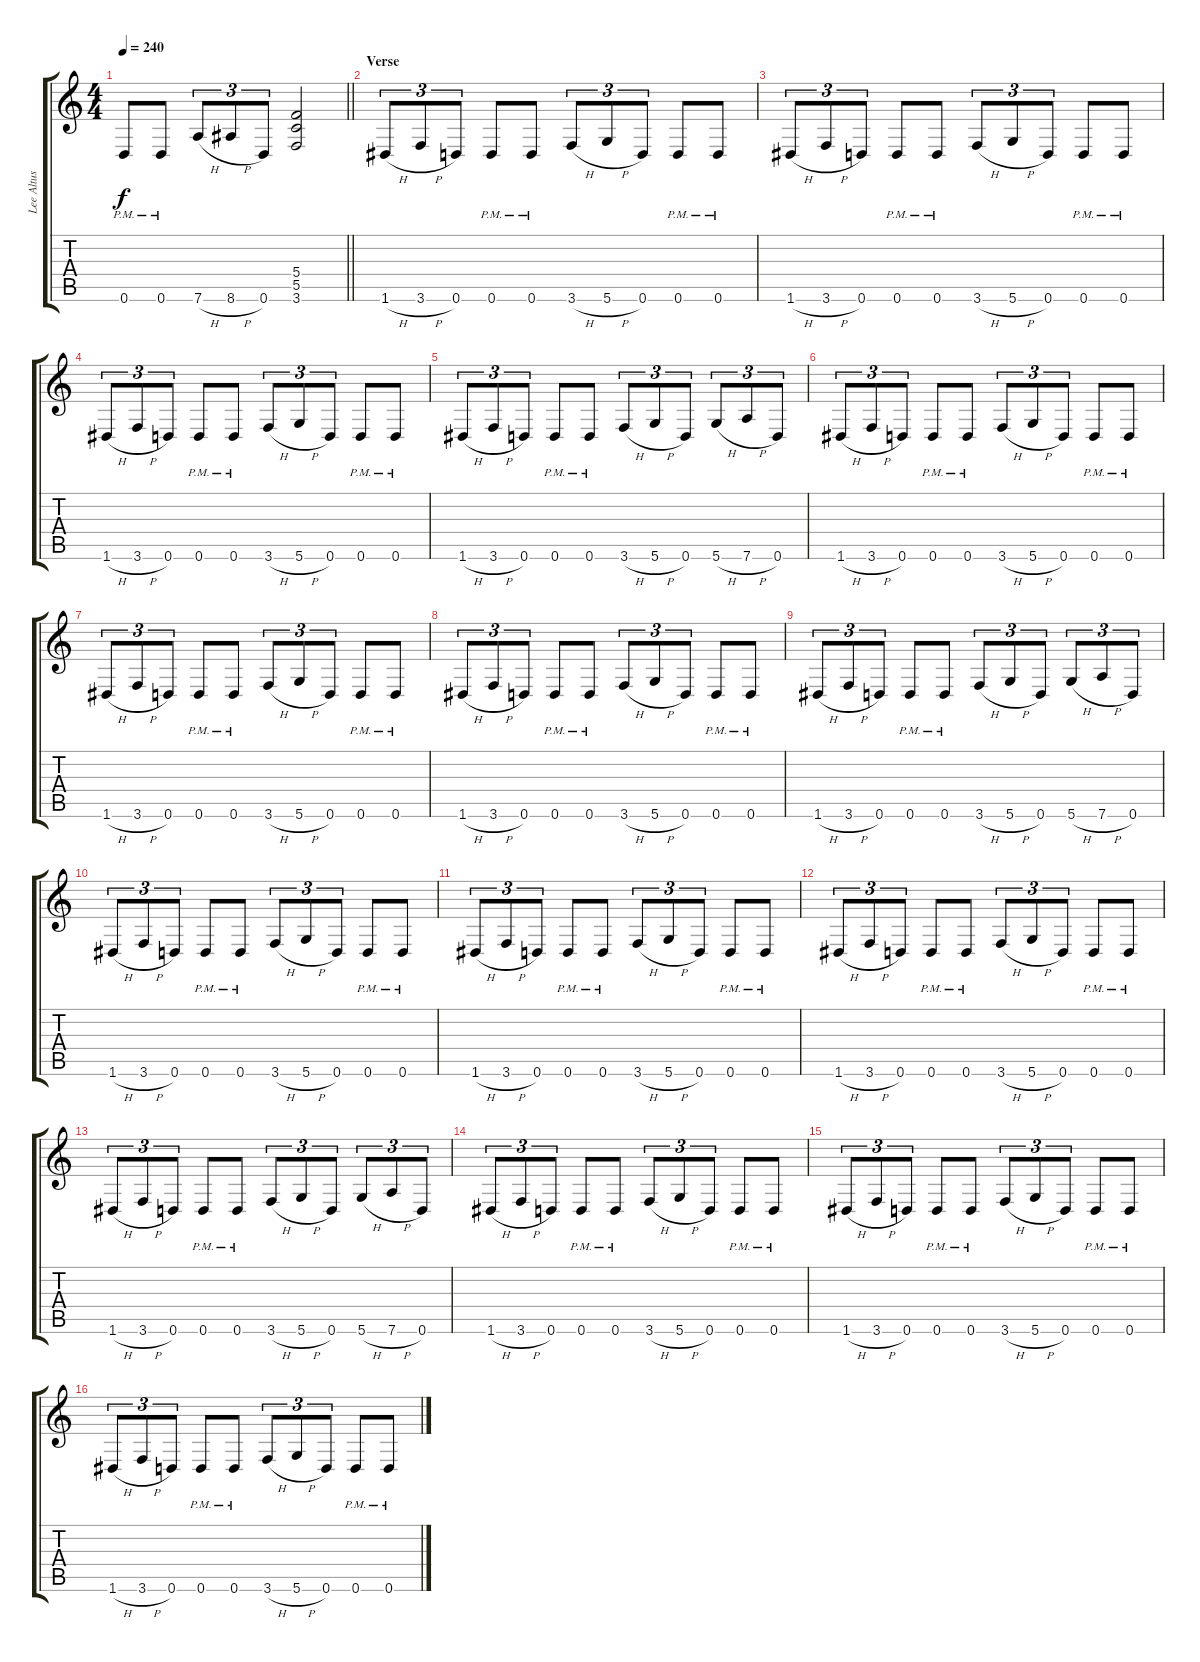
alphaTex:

\track ("Lee Altus" "Lee Altus") {instrument acousticguitarsteel}
\staff {score tabs}
\tuning (D4 A3 F3 C3 G2 D2) {hide}
\ts (4 4)
\tempo 240
\clef g2
\barLineRight lightlight
\ks c
0.6{pm}.8{dy f} 0.6{pm}.8 7.6{h}.8{tu (3 2)} 8.6{h}.8{tu (3 2)} 0.6.8{tu (3 2)} (5.4 5.5 3.6).2 |
\section ("" "Verse")
1.6{h}.8{tu (3 2)} 3.6{h}.8{tu (3 2)} 0.6.8{tu (3 2)} 0.6{pm}.8 0.6{pm}.8 3.6{h}.8{tu (3 2)} 5.6{h}.8{tu (3 2)} 0.6.8{tu (3 2)} 0.6{pm}.8 0.6{pm}.8 |
1.6{h}.8{tu (3 2)} 3.6{h}.8{tu (3 2)} 0.6.8{tu (3 2)} 0.6{pm}.8 0.6{pm}.8 3.6{h}.8{tu (3 2)} 5.6{h}.8{tu (3 2)} 0.6.8{tu (3 2)} 0.6{pm}.8 0.6{pm}.8 |
1.6{h}.8{tu (3 2)} 3.6{h}.8{tu (3 2)} 0.6.8{tu (3 2)} 0.6{pm}.8 0.6{pm}.8 3.6{h}.8{tu (3 2)} 5.6{h}.8{tu (3 2)} 0.6.8{tu (3 2)} 0.6{pm}.8 0.6{pm}.8 |
1.6{h}.8{tu (3 2)} 3.6{h}.8{tu (3 2)} 0.6.8{tu (3 2)} 0.6{pm}.8 0.6{pm}.8 3.6{h}.8{tu (3 2)} 5.6{h}.8{tu (3 2)} 0.6.8{tu (3 2)} 5.6{h}.8{tu (3 2)} 7.6{h}.8{tu (3 2)} 0.6.8{tu (3 2)} |
1.6{h}.8{tu (3 2)} 3.6{h}.8{tu (3 2)} 0.6.8{tu (3 2)} 0.6{pm}.8 0.6{pm}.8 3.6{h}.8{tu (3 2)} 5.6{h}.8{tu (3 2)} 0.6.8{tu (3 2)} 0.6{pm}.8 0.6{pm}.8 |
1.6{h}.8{tu (3 2)} 3.6{h}.8{tu (3 2)} 0.6.8{tu (3 2)} 0.6{pm}.8 0.6{pm}.8 3.6{h}.8{tu (3 2)} 5.6{h}.8{tu (3 2)} 0.6.8{tu (3 2)} 0.6{pm}.8 0.6{pm}.8 |
1.6{h}.8{tu (3 2)} 3.6{h}.8{tu (3 2)} 0.6.8{tu (3 2)} 0.6{pm}.8 0.6{pm}.8 3.6{h}.8{tu (3 2)} 5.6{h}.8{tu (3 2)} 0.6.8{tu (3 2)} 0.6{pm}.8 0.6{pm}.8 |
1.6{h}.8{tu (3 2)} 3.6{h}.8{tu (3 2)} 0.6.8{tu (3 2)} 0.6{pm}.8 0.6{pm}.8 3.6{h}.8{tu (3 2)} 5.6{h}.8{tu (3 2)} 0.6.8{tu (3 2)} 5.6{h}.8{tu (3 2)} 7.6{h}.8{tu (3 2)} 0.6.8{tu (3 2)} |
1.6{h}.8{tu (3 2)} 3.6{h}.8{tu (3 2)} 0.6.8{tu (3 2)} 0.6{pm}.8 0.6{pm}.8 3.6{h}.8{tu (3 2)} 5.6{h}.8{tu (3 2)} 0.6.8{tu (3 2)} 0.6{pm}.8 0.6{pm}.8 |
1.6{h}.8{tu (3 2)} 3.6{h}.8{tu (3 2)} 0.6.8{tu (3 2)} 0.6{pm}.8 0.6{pm}.8 3.6{h}.8{tu (3 2)} 5.6{h}.8{tu (3 2)} 0.6.8{tu (3 2)} 0.6{pm}.8 0.6{pm}.8 |
1.6{h}.8{tu (3 2)} 3.6{h}.8{tu (3 2)} 0.6.8{tu (3 2)} 0.6{pm}.8 0.6{pm}.8 3.6{h}.8{tu (3 2)} 5.6{h}.8{tu (3 2)} 0.6.8{tu (3 2)} 0.6{pm}.8 0.6{pm}.8 |
1.6{h}.8{tu (3 2)} 3.6{h}.8{tu (3 2)} 0.6.8{tu (3 2)} 0.6{pm}.8 0.6{pm}.8 3.6{h}.8{tu (3 2)} 5.6{h}.8{tu (3 2)} 0.6.8{tu (3 2)} 5.6{h}.8{tu (3 2)} 7.6{h}.8{tu (3 2)} 0.6.8{tu (3 2)} |
1.6{h}.8{tu (3 2)} 3.6{h}.8{tu (3 2)} 0.6.8{tu (3 2)} 0.6{pm}.8 0.6{pm}.8 3.6{h}.8{tu (3 2)} 5.6{h}.8{tu (3 2)} 0.6.8{tu (3 2)} 0.6{pm}.8 0.6{pm}.8 |
1.6{h}.8{tu (3 2)} 3.6{h}.8{tu (3 2)} 0.6.8{tu (3 2)} 0.6{pm}.8 0.6{pm}.8 3.6{h}.8{tu (3 2)} 5.6{h}.8{tu (3 2)} 0.6.8{tu (3 2)} 0.6{pm}.8 0.6{pm}.8 |
1.6{h}.8{tu (3 2)} 3.6{h}.8{tu (3 2)} 0.6.8{tu (3 2)} 0.6{pm}.8 0.6{pm}.8 3.6{h}.8{tu (3 2)} 5.6{h}.8{tu (3 2)} 0.6.8{tu (3 2)} 0.6{pm}.8 0.6{pm}.8
